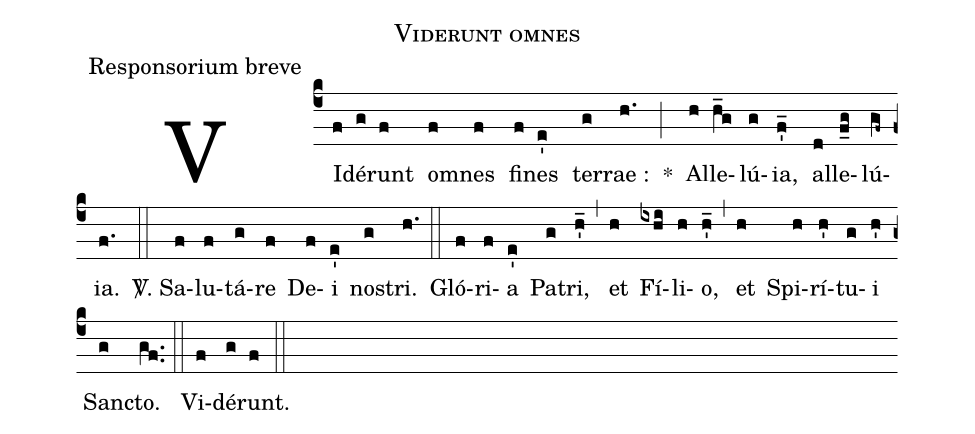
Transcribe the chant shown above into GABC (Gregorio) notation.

name:Viderunt omnes;
office-part:Responsorium breve;
%%
(c4) VI(f)dé(g)runt(f) o(f)mnes(f) fi(f)nes(e') ter(g)rae :(h.) *(;) Al(h)le(h_g)lú(g){ia},(f'_) al(d)le(f_g)lú(gf~){ia}.(f.) (::)
<sp>V/</sp>. Sa(f)lu(f)tá(g)re(f) De(f)i(e') no(g)stri.(h.) (::) Gló(f)ri(f)a(e') Pa(g)tri,(h'_) (,) et(h) Fí(ixhi)li(h)o,(h'_) (,) et(h) Spi(h)rí(h')tu(g)i(h') San(g)cto.(gf..) (::) Vi(f)dé(g)runt.(f) (::)
